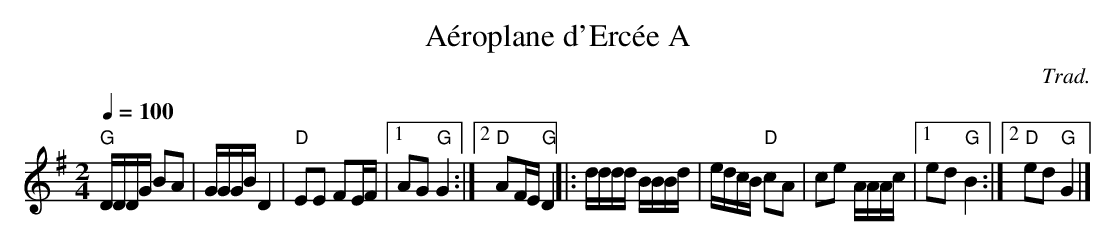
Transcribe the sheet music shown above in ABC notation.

X:1
T:Aéroplane d'Ercée A
E:12
C:Trad.
M:2/4
L:1/16
K:G
Q:1/4=100
"G"DDDG B2A2 | GGGB D4 | "D"E2E2 F2EF |1 A2G2 "G"G4 :|2\
"D"A2FE "G"D4 |: dddd BBBd | edcB "D"c2A2 | c2e2 AAAc |1\
e2d2 "G"B4 :|2 "D"e2d2 "G"G4 |]
